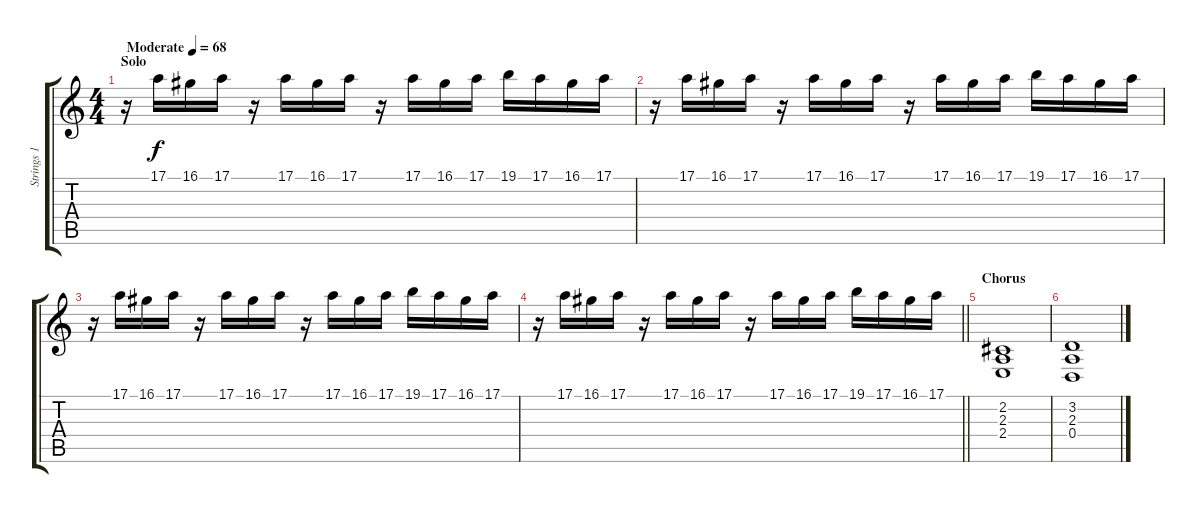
\track ("Strings 1" "Strings 1") {instrument stringensemble1}
\staff {score tabs}
\tuning (E4 B3 G3 D3 A2 E2) {hide}
\ts (4 4)
\section ("" "Solo")
\tempo (68 "Moderate")
\clef g2
\ks c
r.16{dy f instrument stringensemble1} 17.1.16 16.1.16 17.1.16 r.16 17.1.16 16.1.16 17.1.16 r.16 17.1.16 16.1.16 17.1.16 19.1.16 17.1.16 16.1.16 17.1.16 |
r.16 17.1.16 16.1.16 17.1.16 r.16 17.1.16 16.1.16 17.1.16 r.16 17.1.16 16.1.16 17.1.16 19.1.16 17.1.16 16.1.16 17.1.16 |
r.16 17.1.16 16.1.16 17.1.16 r.16 17.1.16 16.1.16 17.1.16 r.16 17.1.16 16.1.16 17.1.16 19.1.16 17.1.16 16.1.16 17.1.16 |
\barLineRight lightlight
r.16 17.1.16 16.1.16 17.1.16 r.16 17.1.16 16.1.16 17.1.16 r.16 17.1.16 16.1.16 17.1.16 19.1.16 17.1.16 16.1.16 17.1.16 |
\section ("" "Chorus")
(2.2 2.3 2.4).1 |
(3.2 2.3 0.4).1
